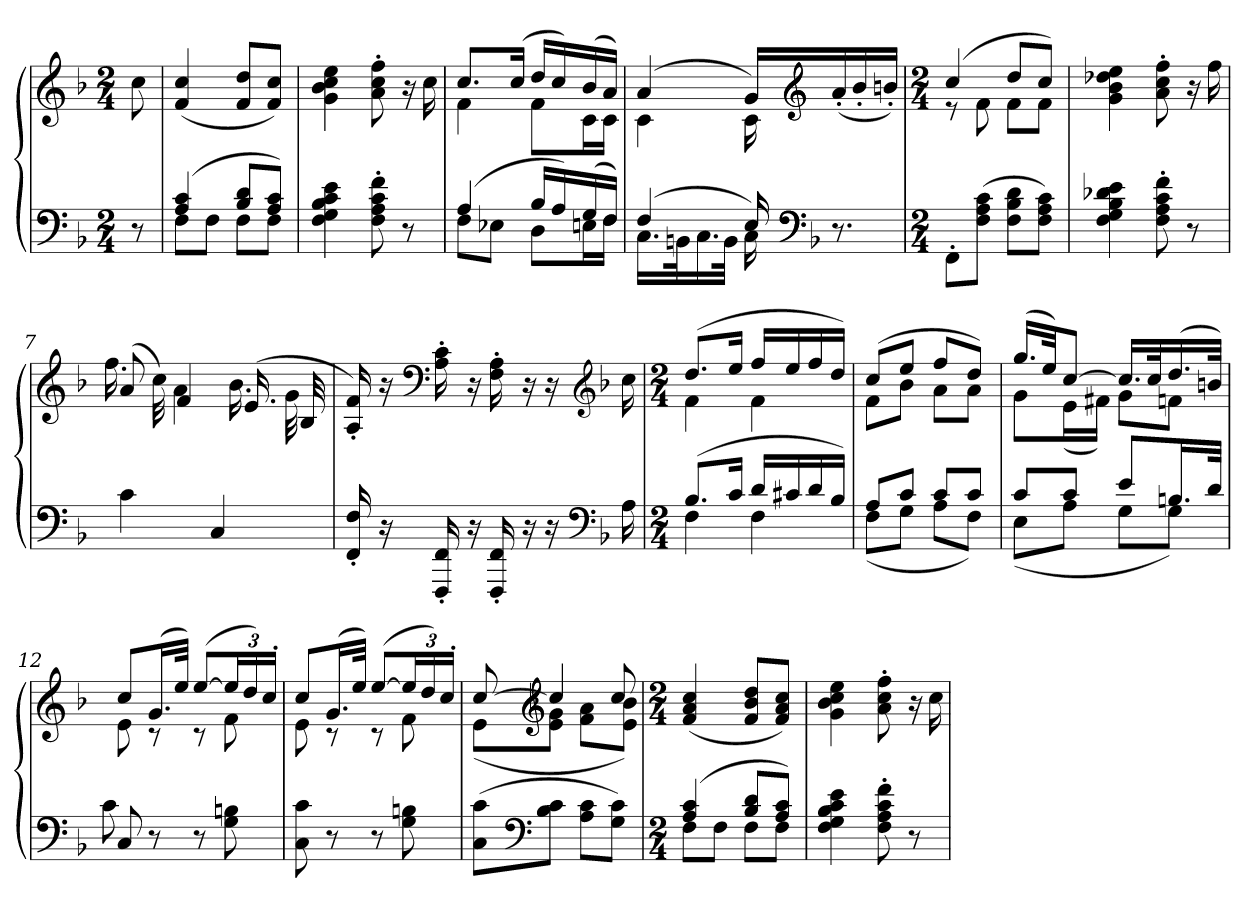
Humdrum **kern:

**kern	**kern
*part1	*part1
*staff2	*staff1
*clefF4	*clefG2
*k[b-]	*k[b-]
*F:	*F:
*M2/4	*M2/4
=	=
8r	8cc
=1	=1
*^	*
(4A 4c	8FL	(4f 4cc
.	8FJ	.
8B- 8dL	8FL	8f 8ddL
8A 8cJ)	8FJ	8f 8ccJ)
*v	*v	*
=2	=2
4F 4G 4B- 4c 4e	4g 4b- 4cc 4ee
8F' 8A' 8c' 8f'	8a' 8cc' 8ff'
8r	16r
.	16cc
=3	=3
*^	*^
(4A	8FL	8.ccL	4f
.	8E-XJ	.	.
.	.	(16ccJk	.
16B-LL	8DL	16ddLL	8fL
16A)	.	16cc)	.
(16G	16EnL	(16b-	16cL
16FJJ)	16FJJ	16aJJ)	16cJJ
=4	=4	=4	=4
(4F	16.CLL	(4a	4c
.	32BBnK	.	.
.	16.C	.	.
.	32BBJJk	.	.
16E)	16C	16gLL)	16c
*clefF4	*	*clefG2	*
*k[b-]	*	*k[b-]	*
*F:	*	*F:	*
8.r	8.ryy	(16a'	8.ryy
.	.	16b-'	.
.	.	16bn'JJ)	.
*v	*v	*	*
=5	=5	=5
*M2/4	*M2/4	*
8FF'L	(4cc	8r
(8F 8A 8cJ	.	8f
8F 8B- 8dL	8ddL	8fL
8F 8A 8cJ)	8ccJ)	8fJ
*	*v	*v
=6	=6
4F 4G 4B- 4d-X 4e	4g 4b- 4dd-X 4ee
8F' 8A' 8c' 8f'	8a' 8cc' 8ff'
8r	16r
.	16ff
=7	=7
*	*^
4c	(8a	16.ff
.	.	32cc)
.	4f	4a
4C	.	.
.	(16.e	16.b-
.	32B-	32g
*	*v	*v
=8	=8
16FF' 16F'	16A' 16f')
16r	16r
*	*clefF4
16FFF' 16FF'	16A' 16c'
16r	16r
16FFF' 16FF'	16F' 16A'
16r	16r
16r	16r
*clefF4	*clefG2
*k[b-]	*k[b-]
*F:	*F:
16A	16cc
=9	=9
*M2/4	*M2/4
*^	*^
(8.B-L	4F	(8.ddL	4f
16cJk	.	16eeJk	.
16dLL	4F	16ffLL	4f
16c#X	.	16ee	.
16d	.	16ff	.
16B-JJ)	.	16ddJJ)	.
=10	=10	=10	=10
8AL	(8FL	(8ccL	8fL
8cJ	8GJ	8eeJ	8b-J
8cL	8AL	8ffL	8aL
8cJ	8FJ)	8ddJ)	8aJ
=11	=11	=11	=11
8cL	(8EL	(16.ggLL	8gL
.	.	32eeJK)	.
8cJ	8AJ	[8ccJ	(16eL
.	.	.	16f#XJJ)
8eL	8GL	16.ccLL]	8gL
.	.	32ccK	.
16.BnL	8GJ)	(16.dd	8fnJ
32dJJk	.	32bnJJk)	.
=12	=12	=12	=12
8C	8c	8ccL	8e
8r	4.ryy	(16.gL	8r
.	.	32eeJJk)	.
8r	.	([8eeL	8r
8G 8Bn	.	24eeL]	8f
.	.	24dd)	.
.	.	24cc'JJ	.
*v	*v	*	*
=13	=13	=13
8C 8c	8ccL	8e
8r	(16.gL	8r
.	32eeJJk)	.
8r	([8eeL	8r
8G 8Bn	24eeL]	8f
.	24dd)	.
.	24cc'JJ	.
=14	=14	=14
(8C 8cL	[8cc	(8eL
*clefF4	*clefG2	*
*k[b-]	*k[b-]	*
*F:	*F:	*
8B- 8cJ	4cc]	8e 8gJ
8A 8cL	.	8f 8aL
8G 8cJ)	8cc	8e 8b-J)
*	*v	*v
=15	=15
*M2/4	*M2/4
*^	*
(4A 4c	8FL	(4f 4a 4cc
.	8FJ	.
8B- 8dL	8FL	8f 8b- 8ddL
8A 8cJ)	8FJ	8f 8a 8ccJ)
*v	*v	*
=16	=16
4F 4G 4B- 4c 4e	4g 4b- 4cc 4ee
8F' 8A' 8c' 8f'	8a' 8cc' 8ff'
8r	16r
.	16cc
=	=
*-	*-
